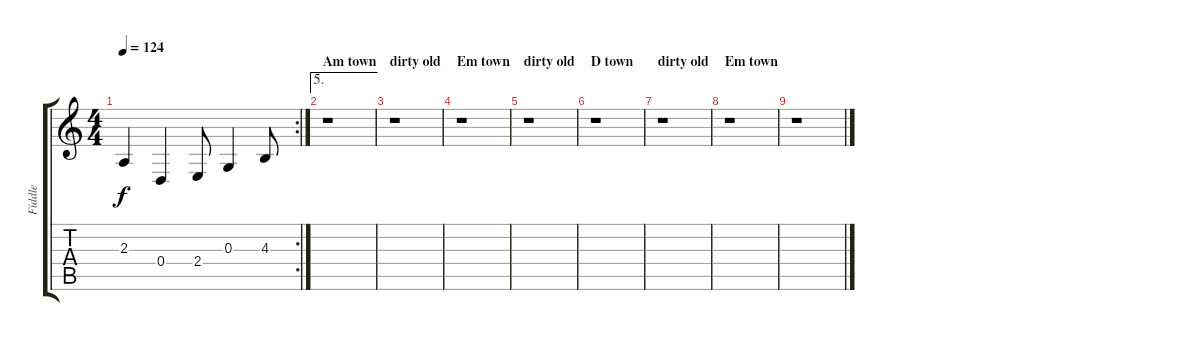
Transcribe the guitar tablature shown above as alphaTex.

\track ("Fiddle" "Fiddle") {instrument fiddle}
\staff {score tabs}
\tuning (E4 B3 G3 D3 A2 E2) {hide}
\rc 2
\ts (4 4)
\tempo 124
\clef g2
\ks c
2.3.4{dy f} 0.4.4 2.4.8 0.3.4 4.3.8 |
\ae 5
\section ("" "Am town")
r.1 |
\section ("" "dirty old")
r.1 |
\section ("" "Em town")
r.1 |
\section ("" "dirty old")
r.1 |
\section ("" "D town")
r.1 |
\section ("" "dirty old")
r.1 |
\section ("" "Em town")
r.1 |
r.1
